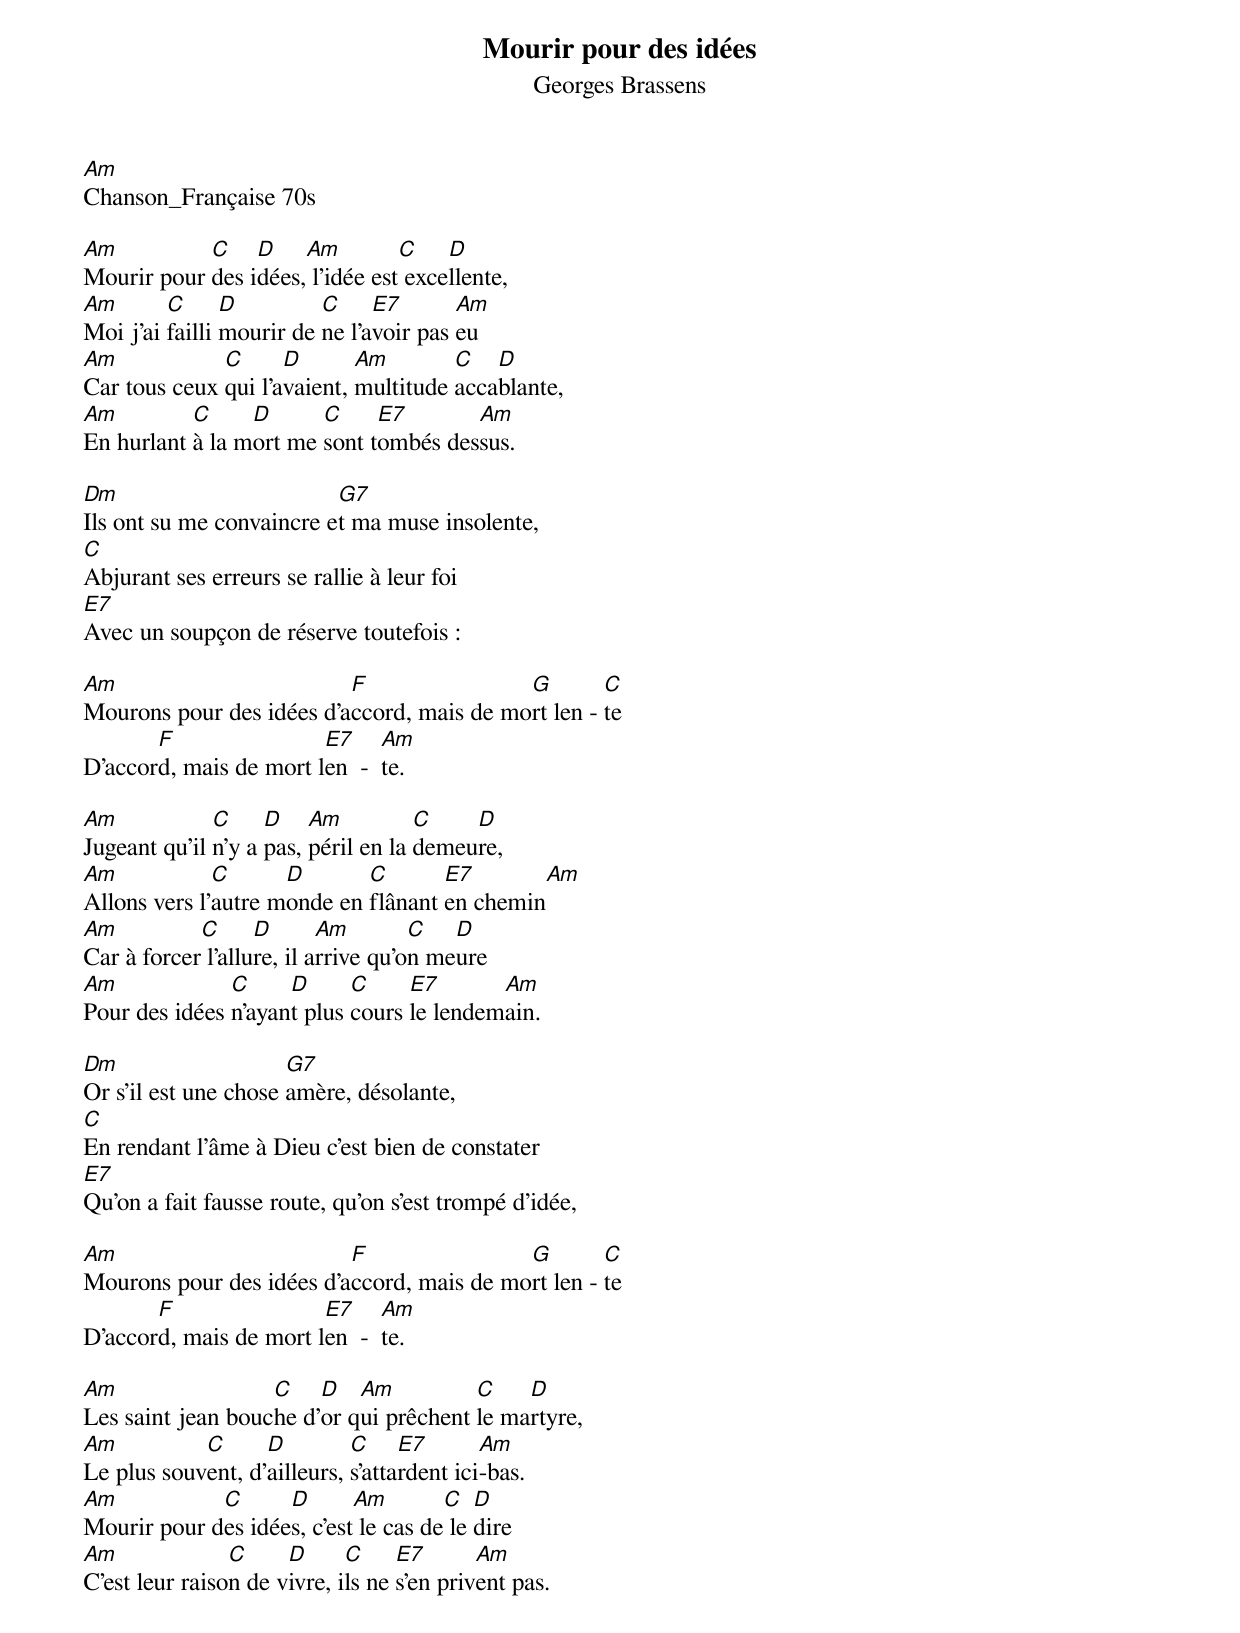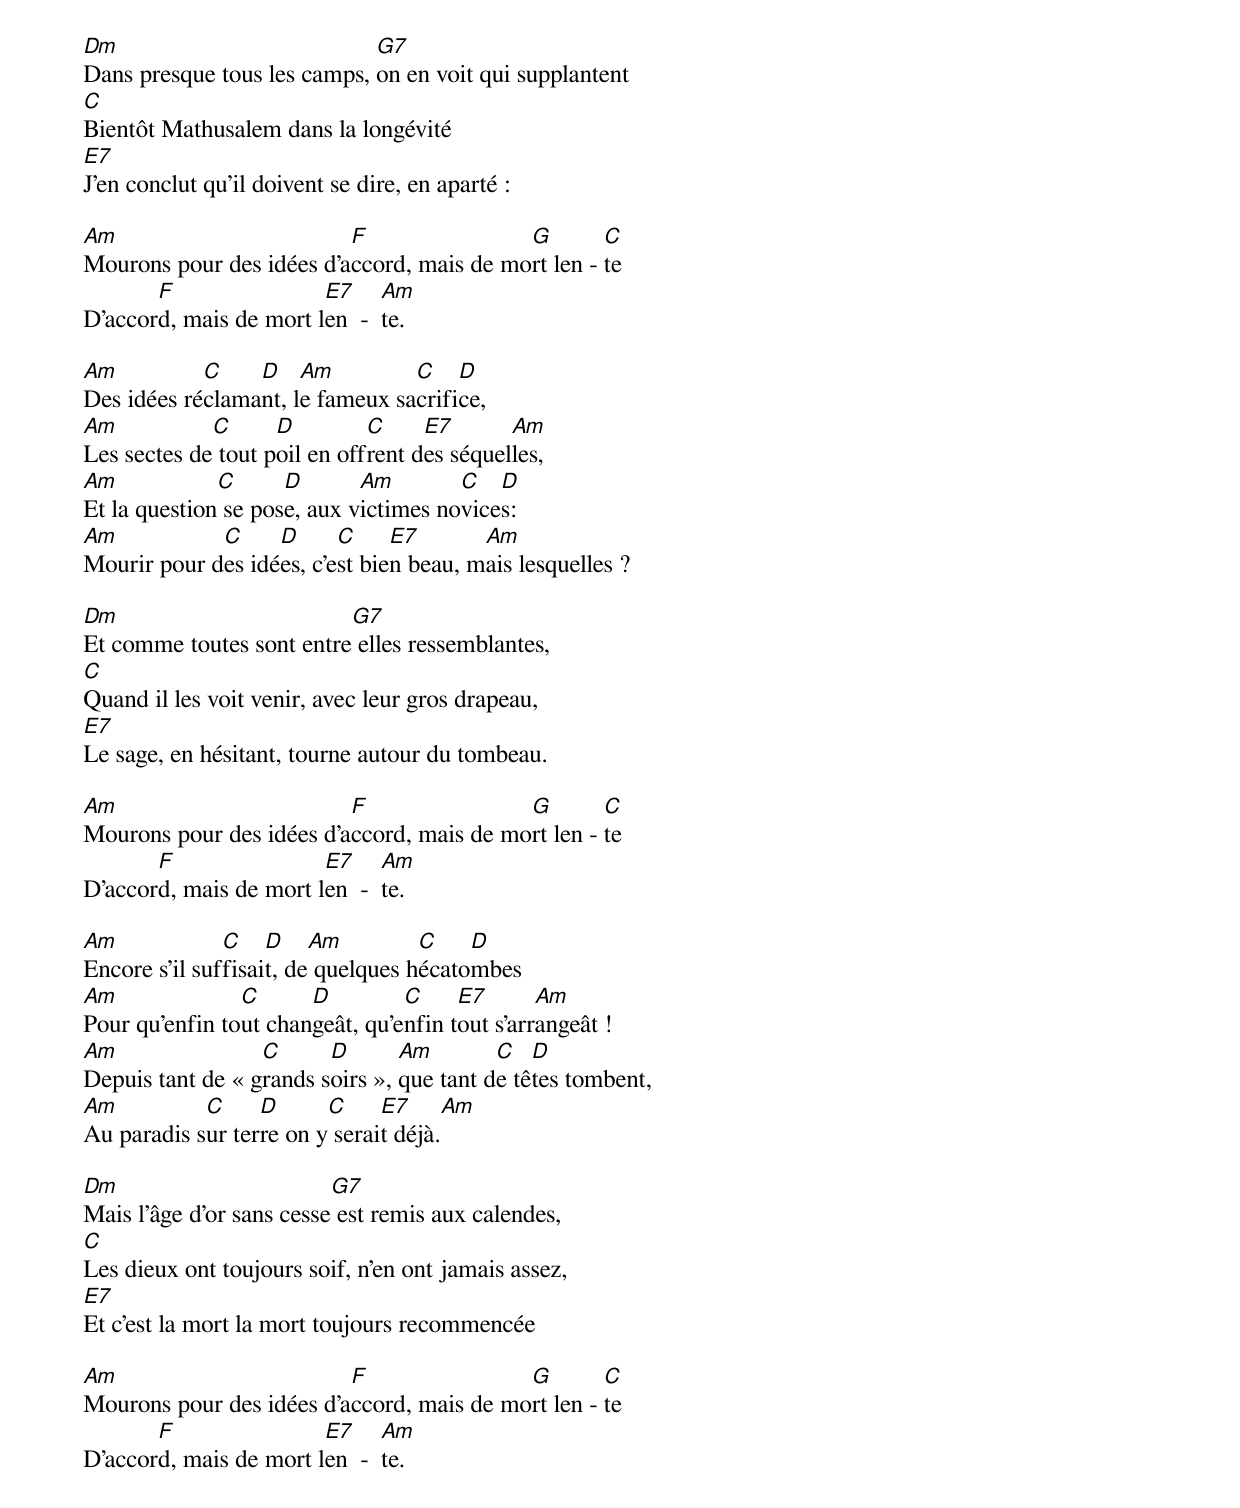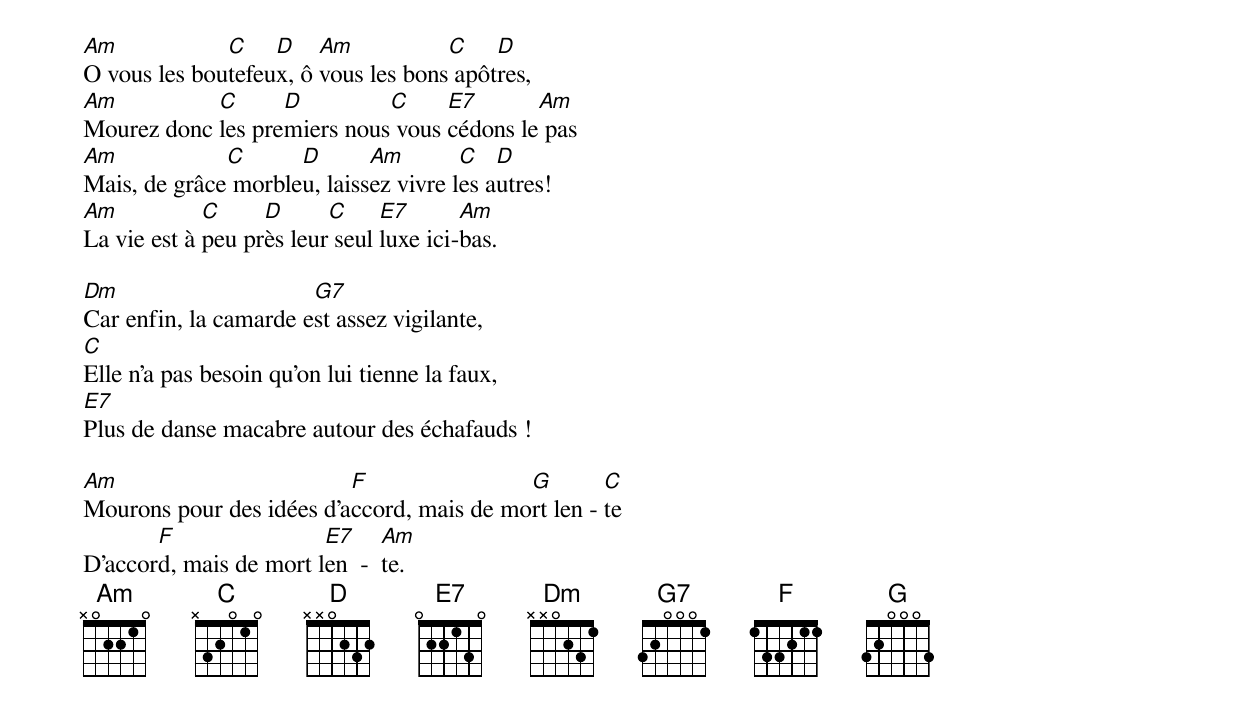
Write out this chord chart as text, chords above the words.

Mourir pour des idées
Georges Brassens
Am
Chanson_Française 70s

Am          C    D    Am         C    D
Mourir pour des idées, l'idée est excellente,
Am       C      D         C     E7       Am
Moi j'ai failli mourir de ne l'avoir pas eu
Am            C      D       Am        C   D
Car tous ceux qui l'avaient, multitude accablante,
Am         C     D      C     E7       Am
En hurlant à la mort me sont tombés dessus.

Dm                        G7
Ils ont su me convaincre et ma muse insolente,
C
Abjurant ses erreurs se rallie à leur foi
E7
Avec un soupçon de réserve toutefois :

Am                        F                G        C
Mourons pour des idées d'accord, mais de mort len - te
       F                E7     Am
D'accord, mais de mort len  -  te.

Am            C     D    Am          C    D
Jugeant qu'il n'y a pas, péril en la demeure,
Am            C      D       C       E7       Am
Allons vers l'autre monde en flânant en chemin
Am          C      D       Am        C   D
Car à forcer l'allure, il arrive qu'on meure
Am             C     D      C     E7       Am
Pour des idées n'ayant plus cours le lendemain.

Dm                    G7
Or s'il est une chose amère, désolante,
C
En rendant l'âme à Dieu c'est bien de constater
E7
Qu'on a fait fausse route, qu'on s'est trompé d'idée,

Am                        F                G        C
Mourons pour des idées d'accord, mais de mort len - te
       F                E7     Am
D'accord, mais de mort len  -  te.

Am                 C    D   Am          C    D
Les saint jean bouche d'or qui prêchent le martyre,
Am          C      D         C     E7       Am
Le plus souvent, d'ailleurs, s'attardent ici-bas.
Am           C      D       Am        C   D
Mourir pour des idées, c'est le cas de le dire
Am              C     D      C     E7       Am
C'est leur raison de vivre, ils ne s'en privent pas.

Dm                           G7
Dans presque tous les camps, on en voit qui supplantent
C
Bientôt Mathusalem dans la longévité
E7
J'en conclut qu'il doivent se dire, en aparté :

Am                        F                G        C
Mourons pour des idées d'accord, mais de mort len - te
       F                E7     Am
D'accord, mais de mort len  -  te.

Am          C    D    Am         C    D
Des idées réclamant, le fameux sacrifice,
Am           C      D         C     E7       Am
Les sectes de tout poil en offrent des séquelles,
Am            C      D       Am        C   D
Et la question se pose, aux victimes novices:
Am           C     D      C     E7       Am
Mourir pour des idées, c'est bien beau, mais lesquelles ?

Dm                        G7
Et comme toutes sont entre elles ressemblantes,
C
Quand il les voit venir, avec leur gros drapeau,
E7
Le sage, en hésitant, tourne autour du tombeau.

Am                        F                G        C
Mourons pour des idées d'accord, mais de mort len - te
       F                E7     Am
D'accord, mais de mort len  -  te.

Am             C    D    Am         C    D
Encore s'il suffisait, de quelques hécatombes
Am              C      D         C     E7       Am
Pour qu'enfin tout changeât, qu'enfin tout s'arrangeât !
Am                C      D       Am        C   D
Depuis tant de « grands soirs », que tant de têtes tombent,
Am          C     D      C     E7       Am
Au paradis sur terre on y serait déjà.

Dm                        G7
Mais l'âge d'or sans cesse est remis aux calendes,
C
Les dieux ont toujours soif, n'en ont jamais assez,
E7
Et c'est la mort la mort toujours recommencée

Am                        F                G        C
Mourons pour des idées d'accord, mais de mort len - te
       F                E7     Am
D'accord, mais de mort len  -  te.

Am            C    D    Am           C    D
O vous les boutefeux, ô vous les bons apôtres,
Am          C      D         C     E7       Am
Mourez donc les premiers nous vous cédons le pas
Am            C      D       Am        C   D
Mais, de grâce morbleu, laissez vivre les autres!
Am           C     D      C     E7       Am
La vie est à peu près leur seul luxe ici-bas.

Dm                     G7
Car enfin, la camarde est assez vigilante,
C
Elle n'a pas besoin qu'on lui tienne la faux,
E7
Plus de danse macabre autour des échafauds !

Am                        F                G        C
Mourons pour des idées d'accord, mais de mort len - te
       F                E7     Am
D'accord, mais de mort len  -  te.
